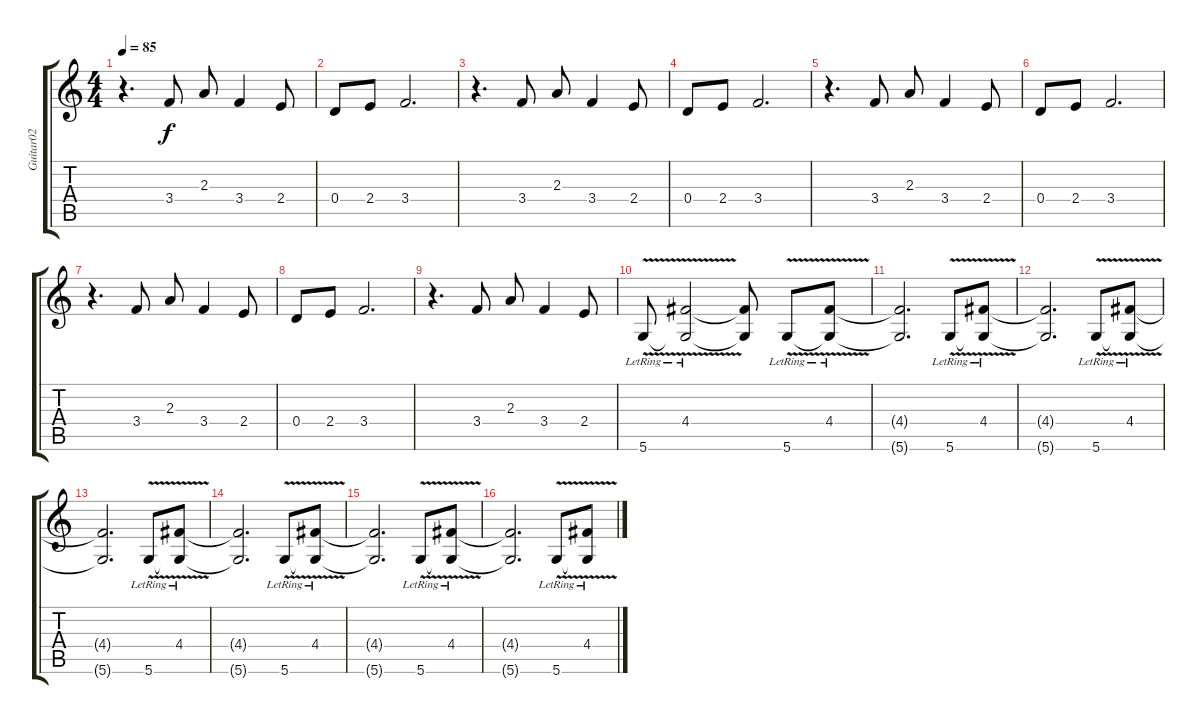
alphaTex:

\track ("Guitar02" "Guitar02") {instrument electricguitarclean}
\staff {score tabs}
\tuning (E4 B3 G3 D3 A2 D2) {hide}
\ts (4 4)
\tempo 85
\clef g2
\ks c
r.4{d dy f} 3.4.8 2.3.8 3.4.4 2.4.8 |
0.4.8 2.4.8 3.4.2{d} |
r.4{d} 3.4.8 2.3.8 3.4.4 2.4.8 |
0.4.8 2.4.8 3.4.2{d} |
r.4{d} 3.4.8 2.3.8 3.4.4 2.4.8 |
0.4.8 2.4.8 3.4.2{d} |
r.4{d} 3.4.8 2.3.8 3.4.4 2.4.8 |
0.4.8 2.4.8 3.4.2{d} |
r.4{d} 3.4.8 2.3.8 3.4.4 2.4.8 |
5.6{v lr}.8 (4.4{lr} 5.6{t}).2 (4.4{t} 5.6{t}).8 5.6{v lr}.8 (4.4{lr} 5.6{t}).8 |
(4.4{t} 5.6{t}).2{d} 5.6{v lr}.8 (4.4{lr} 5.6{t}).8 |
(4.4{t} 5.6{t}).2{d} 5.6{v lr}.8 (4.4{lr} 5.6{t}).8 |
(4.4{t} 5.6{t}).2{d} 5.6{v lr}.8 (4.4{lr} 5.6{t}).8 |
(4.4{t} 5.6{t}).2{d} 5.6{v lr}.8 (4.4{lr} 5.6{t}).8 |
(4.4{t} 5.6{t}).2{d} 5.6{v lr}.8 (4.4{lr} 5.6{t}).8 |
(4.4{t} 5.6{t}).2{d} 5.6{v lr}.8 (4.4{lr} 5.6{t}).8
